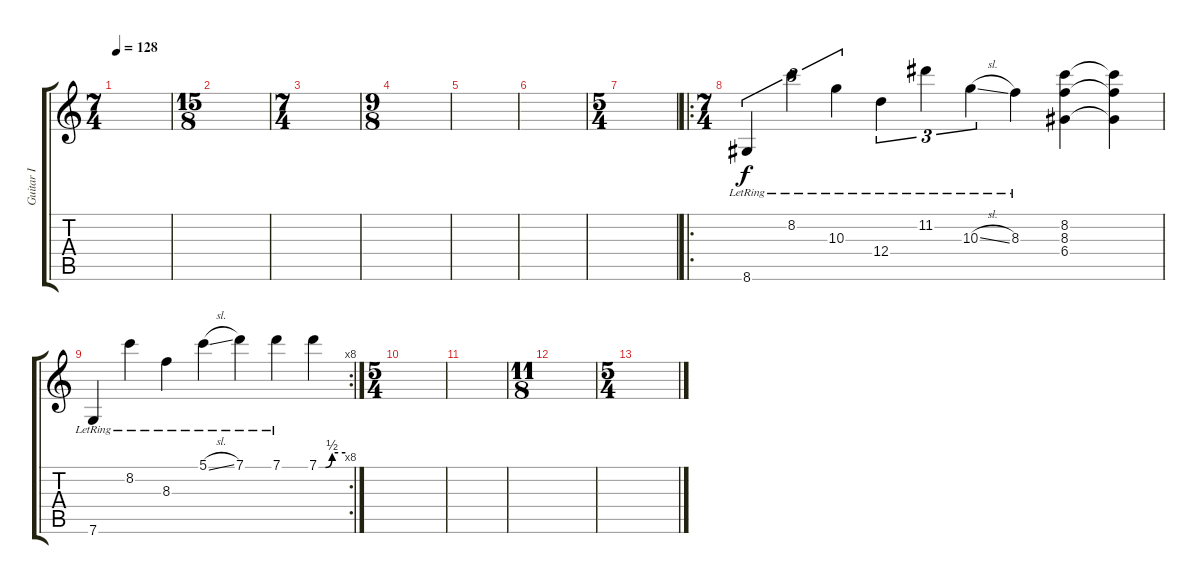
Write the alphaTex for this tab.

\track ("Guitar I" "Guitar I") {instrument overdrivenguitar}
\staff {score tabs}
\tuning (G4 E4 A3 D3 G2 C2) {hide}
\ts (7 4)
\tempo 128
\clef g2
\ks c
|
\ts (15 8)
|
\ts (7 4)
|
\ts (9 8)
|
|
|
\ts (5 4)
|
\ro
\ts (7 4)
8.6{lr}.4{tu (3 2) instrument electricguitarjazz} 8.2{lr}.4{tu (3 2)} 10.3{lr}.4{tu (3 2)} 12.4{lr}.4{tu (3 2)} 11.2{lr}.4{tu (3 2)} 10.3{sl lr}.4{tu (3 2)} 8.3{lr}.4 (8.2 8.3 6.4).4 (8.2{t} 8.3{t} 6.4{t}).4 |
\rc 8
7.6{lr}.4 8.2{lr}.4 8.3{lr}.4 5.1{sl lr}.4 7.1{lr}.4 7.1{lr}.4 7.1{be (custom 0 0 15 0 30 2 60 2)}.4 |
\ts (5 4)
|
|
\ts (11 8)
|
\ts (5 4)
